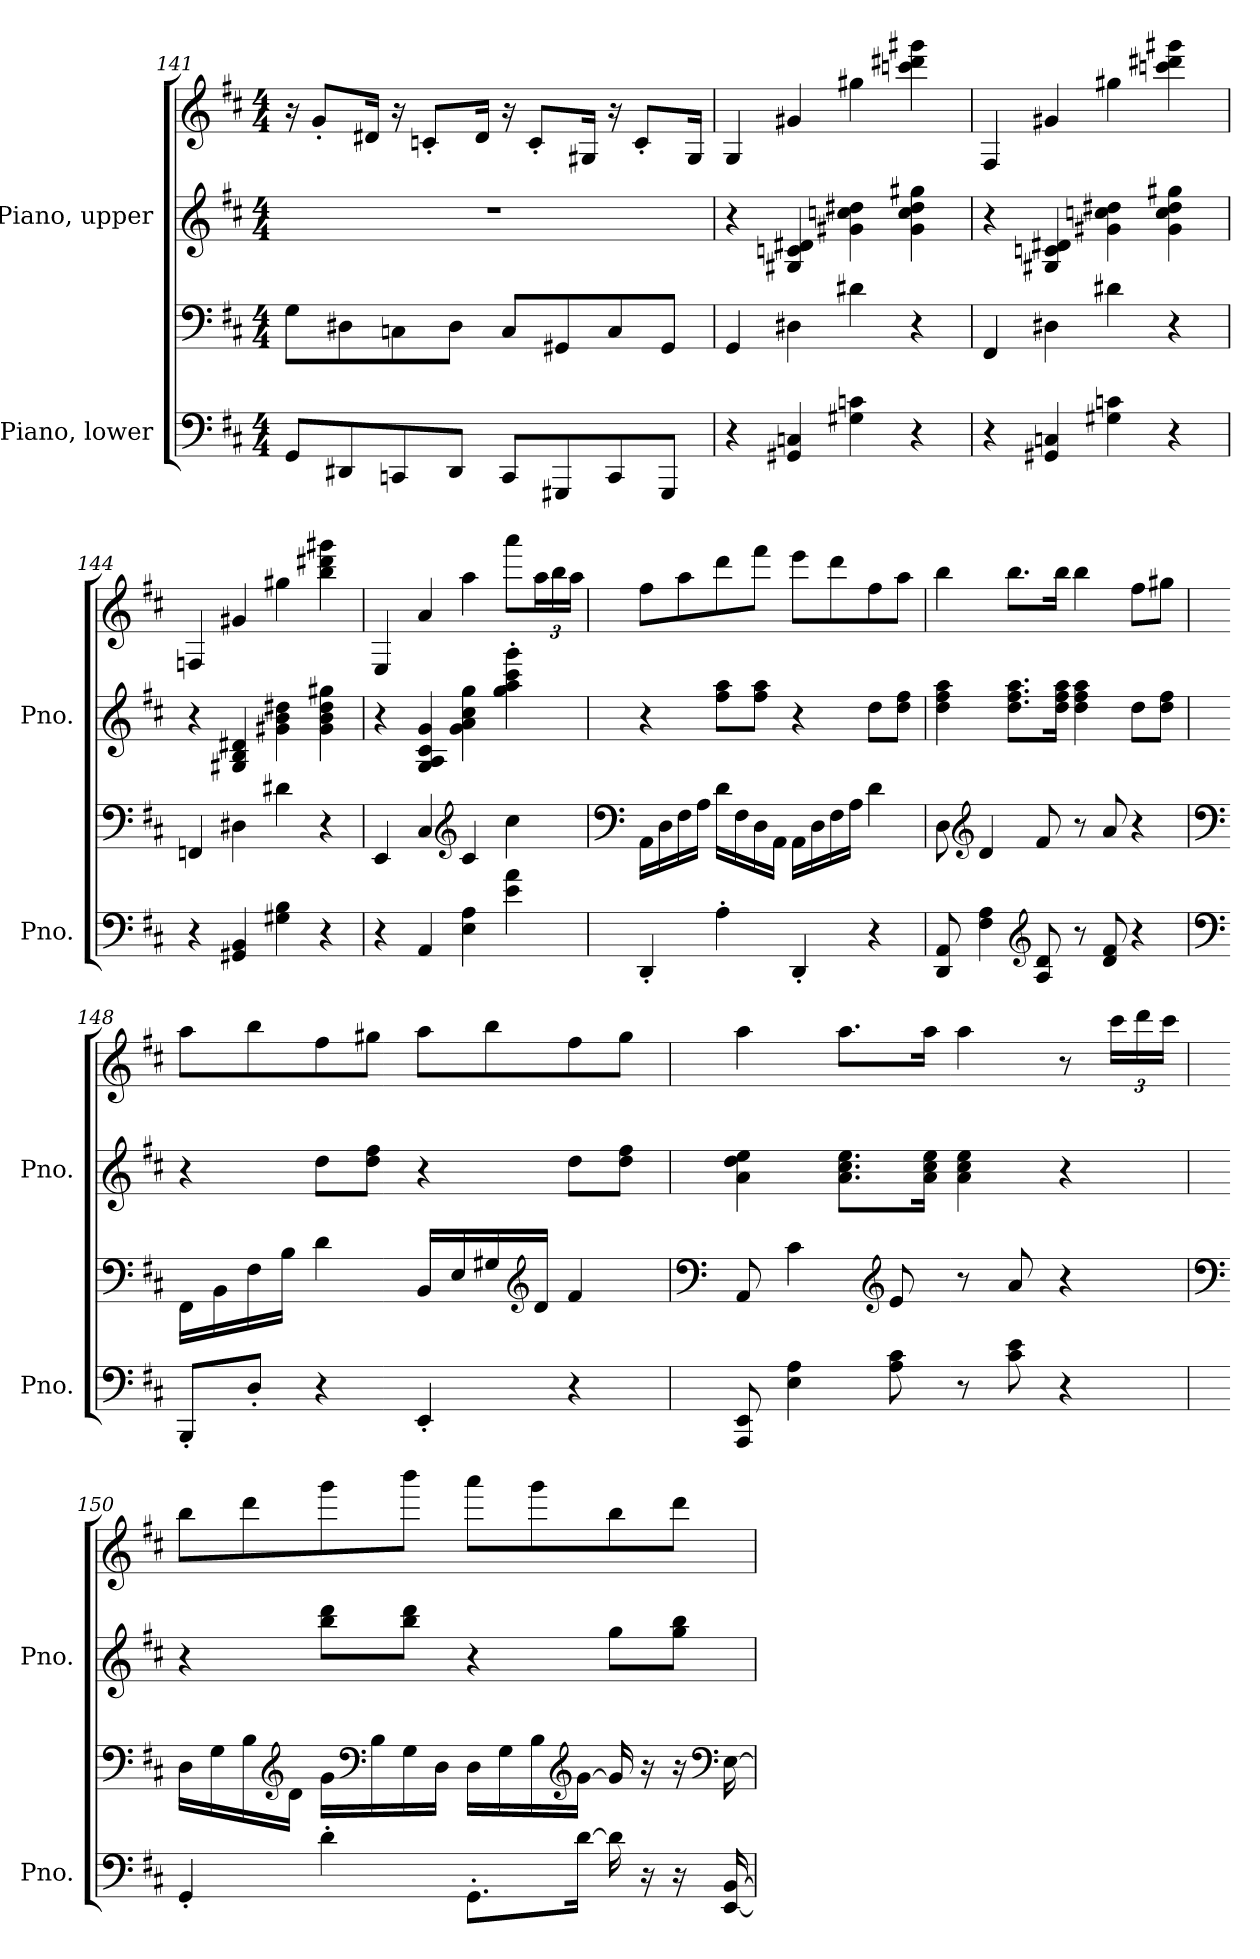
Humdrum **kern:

**kern	**kern	**kern	**kern
*part2	*part2	*part1	*part1
*staff4	*staff3	*staff2	*staff1
*I"Piano, lower	*	*I"Piano, upper	*
*I'Pno.	*	*I'Pno.	*
*clefF4	*clefF4	*clefG2	*clefG2
*k[f#c#]	*k[f#c#]	*k[f#c#]	*k[f#c#]
*M4/4	*M4/4	*M4/4	*M4/4
=141	=141	=141	=141
8GG/L	8G\L	1r	16r
.	.	.	8g'/L
8DD#X/	8D#X\	.	.
.	.	.	16d#X/Jk
8CCn/	8Cn\	.	16r
.	.	.	8cn'/L
8DD#/J	8D#\J	.	.
.	.	.	16d#/Jk
8CC/L	8C/L	.	16r
.	.	.	8c'/L
8GGG#X/	8GG#X/	.	.
.	.	.	16G#X/Jk
8CC/	8C/	.	16r
.	.	.	8c'/L
8GGG#/J	8GG#/J	.	.
.	.	.	16G#/Jk
!!LO:LB:g=z
=142	=142	=142	=142
4r	4GG/	4r	4G/
4GG#X/ 4Cn/	4D#X\	4G#X/ 4cn/ 4d#X/	4g#X/
4G#X\ 4cn\	4d#X\	4g#X\ 4ccn\ 4dd#X\	4gg#X\
4r	4r	4g#\ 4cc\ 4dd#\ 4gg#X\	4cccn\ 4ddd#X\ 4ggg#X\
=143	=143	=143	=143
4r	4FF#/	4r	4F#/
4GG#X/ 4Cn/	4D#X\	4G#X/ 4cn/ 4d#X/	4g#X/
4G#X\ 4cn\	4d#X\	4g#X\ 4ccn\ 4dd#X\	4gg#X\
4r	4r	4g#\ 4cc\ 4dd#\ 4gg#X\	4cccn\ 4ddd#X\ 4ggg#X\
=144	=144	=144	=144
4r	4FFn/	4r	4Fn/
4GG#X/ 4BB/	4D#X\	4G#X/ 4B/ 4d#X/	4g#X/
4G#X\ 4B\	4d#X\	4g#X\ 4b\ 4dd#X\	4gg#X\
4r	4r	4g#\ 4b\ 4dd#\ 4gg#X\	4bb\ 4ddd#X\ 4ggg#X\
!!LO:PB:g=z
=145	=145	=145	=145
4r	4EE/	4r	4E/
4AA/	4C#/	4G/ 4A/ 4c#/ 4g/	4a/
*	*clefG2	*	*
4E\ 4A\	4c#/	4g\ 4a\ 4cc#\ 4gg\	4aa\
4e\ 4a\	4cc#\	4gg\' 4aa\' 4ccc#\' 4ggg\'	8aaa\L
*	*	*	*Xbrackettup
.	.	.	24aa\L
.	.	.	24bb\
.	.	.	24aa\JJ
=146	=146	=146	=146
*	*clefF4	*	*
4DD'/	16AA\LL	4r	8ff#\L
.	16D\	.	.
.	16F#\	.	8aa\
.	16A\JJ	.	.
4A'\	16d\LL	8ff#\ 8aa\L	8ddd\
.	16F#\	.	.
.	16D\	8ff#\ 8aa\J	8fff#\J
.	16AA\JJ	.	.
4DD'/	16AA\LL	4r	8eee\L
.	16D\	.	.
.	16F#\	.	8ddd\
.	16A\JJ	.	.
4r	4d\	8dd\L	8ff#\
.	.	8dd\ 8ff#\J	8aa\J
=147	=147	=147	=147
8DD/ 8AA/	8D\	4dd\ 4ff#\ 4aa\	4bb\
*	*clefG2	*	*
4F#\ 4A\	4d/	.	.
.	.	8.dd\ 8.ff#\ 8.aa\L	8.bb\L
*clefG2	*	*	*
8A/ 8d/	8f#/	.	.
.	.	16dd\ 16ff#\ 16aa\Jk	16bb\Jk
8r	8r	4dd\ 4ff#\ 4aa\	4bb\
8d/ 8f#/	8a/	.	.
4r	4r	8dd\L	8ff#\L
.	.	8dd\ 8ff#\J	8gg#X\J
!!LO:LB:g=z
=148	=148	=148	=148
*clefF4	*clefF4	*	*
8BBB'/L	16FF#\LL	4r	8aa\L
.	16BB\	.	.
8D'/J	16F#\	.	8bb\
.	16B\JJ	.	.
4r	4d\	8dd\L	8ff#\
.	.	8dd\ 8ff#\J	8gg#X\J
4EE'/	16BB/LL	4r	8aa\L
.	16E/	.	.
.	16G#X/	.	8bb\
*	*clefG2	*	*
.	16d/JJ	.	.
4r	4f#/	8dd\L	8ff#\
.	.	8dd\ 8ff#\J	8gg#\J
=149	=149	=149	=149
*	*clefF4	*	*
8AAA/ 8EE/	8AA/	4a\ 4dd\ 4ee\	4aa\
4E\ 4A\	4c#\	.	.
.	.	8.a\ 8.cc#\ 8.ee\L	8.aa\L
*	*clefG2	*	*
8A\ 8c#\	8e/	.	.
.	.	16a\ 16cc#\ 16ee\Jk	16aa\Jk
8r	8r	4a\ 4cc#\ 4ee\	4aa\
8c#\ 8e\	8a/	.	.
4r	4r	4r	8r
.	.	.	24ccc#\LL
.	.	.	24ddd\
.	.	.	24ccc#\JJ
!!LO:LB:g=z
=150	=150	=150	=150
*	*clefF4	*	*
4GG'/	16D\LL	4r	8bb\L
.	16G\	.	.
.	16B\	.	8ddd\
*	*clefG2	*	*
.	16d\JJ	.	.
4d'\	16g\LL	8bb\ 8ddd\L	8ggg\
*	*clefF4	*	*
.	16B\	.	.
.	16G\	8bb\ 8ddd\J	8bbb\J
.	16D\JJ	.	.
8.GG'\L	16D\LL	4r	8aaa\L
.	16G\	.	.
.	16B\	.	8ggg\
*	*clefG2	*	*
[16d\Jk	[16g\JJ	.	.
16d\]	16g/]	8gg\L	8bb\
16r	16r	.	.
16r	16r	8gg\ 8bb\J	8ddd\J
*	*clefF4	*	*
[16EE/ [16BB/	[16E\	.	.
=	=	=	=
*-	*-	*-	*-
